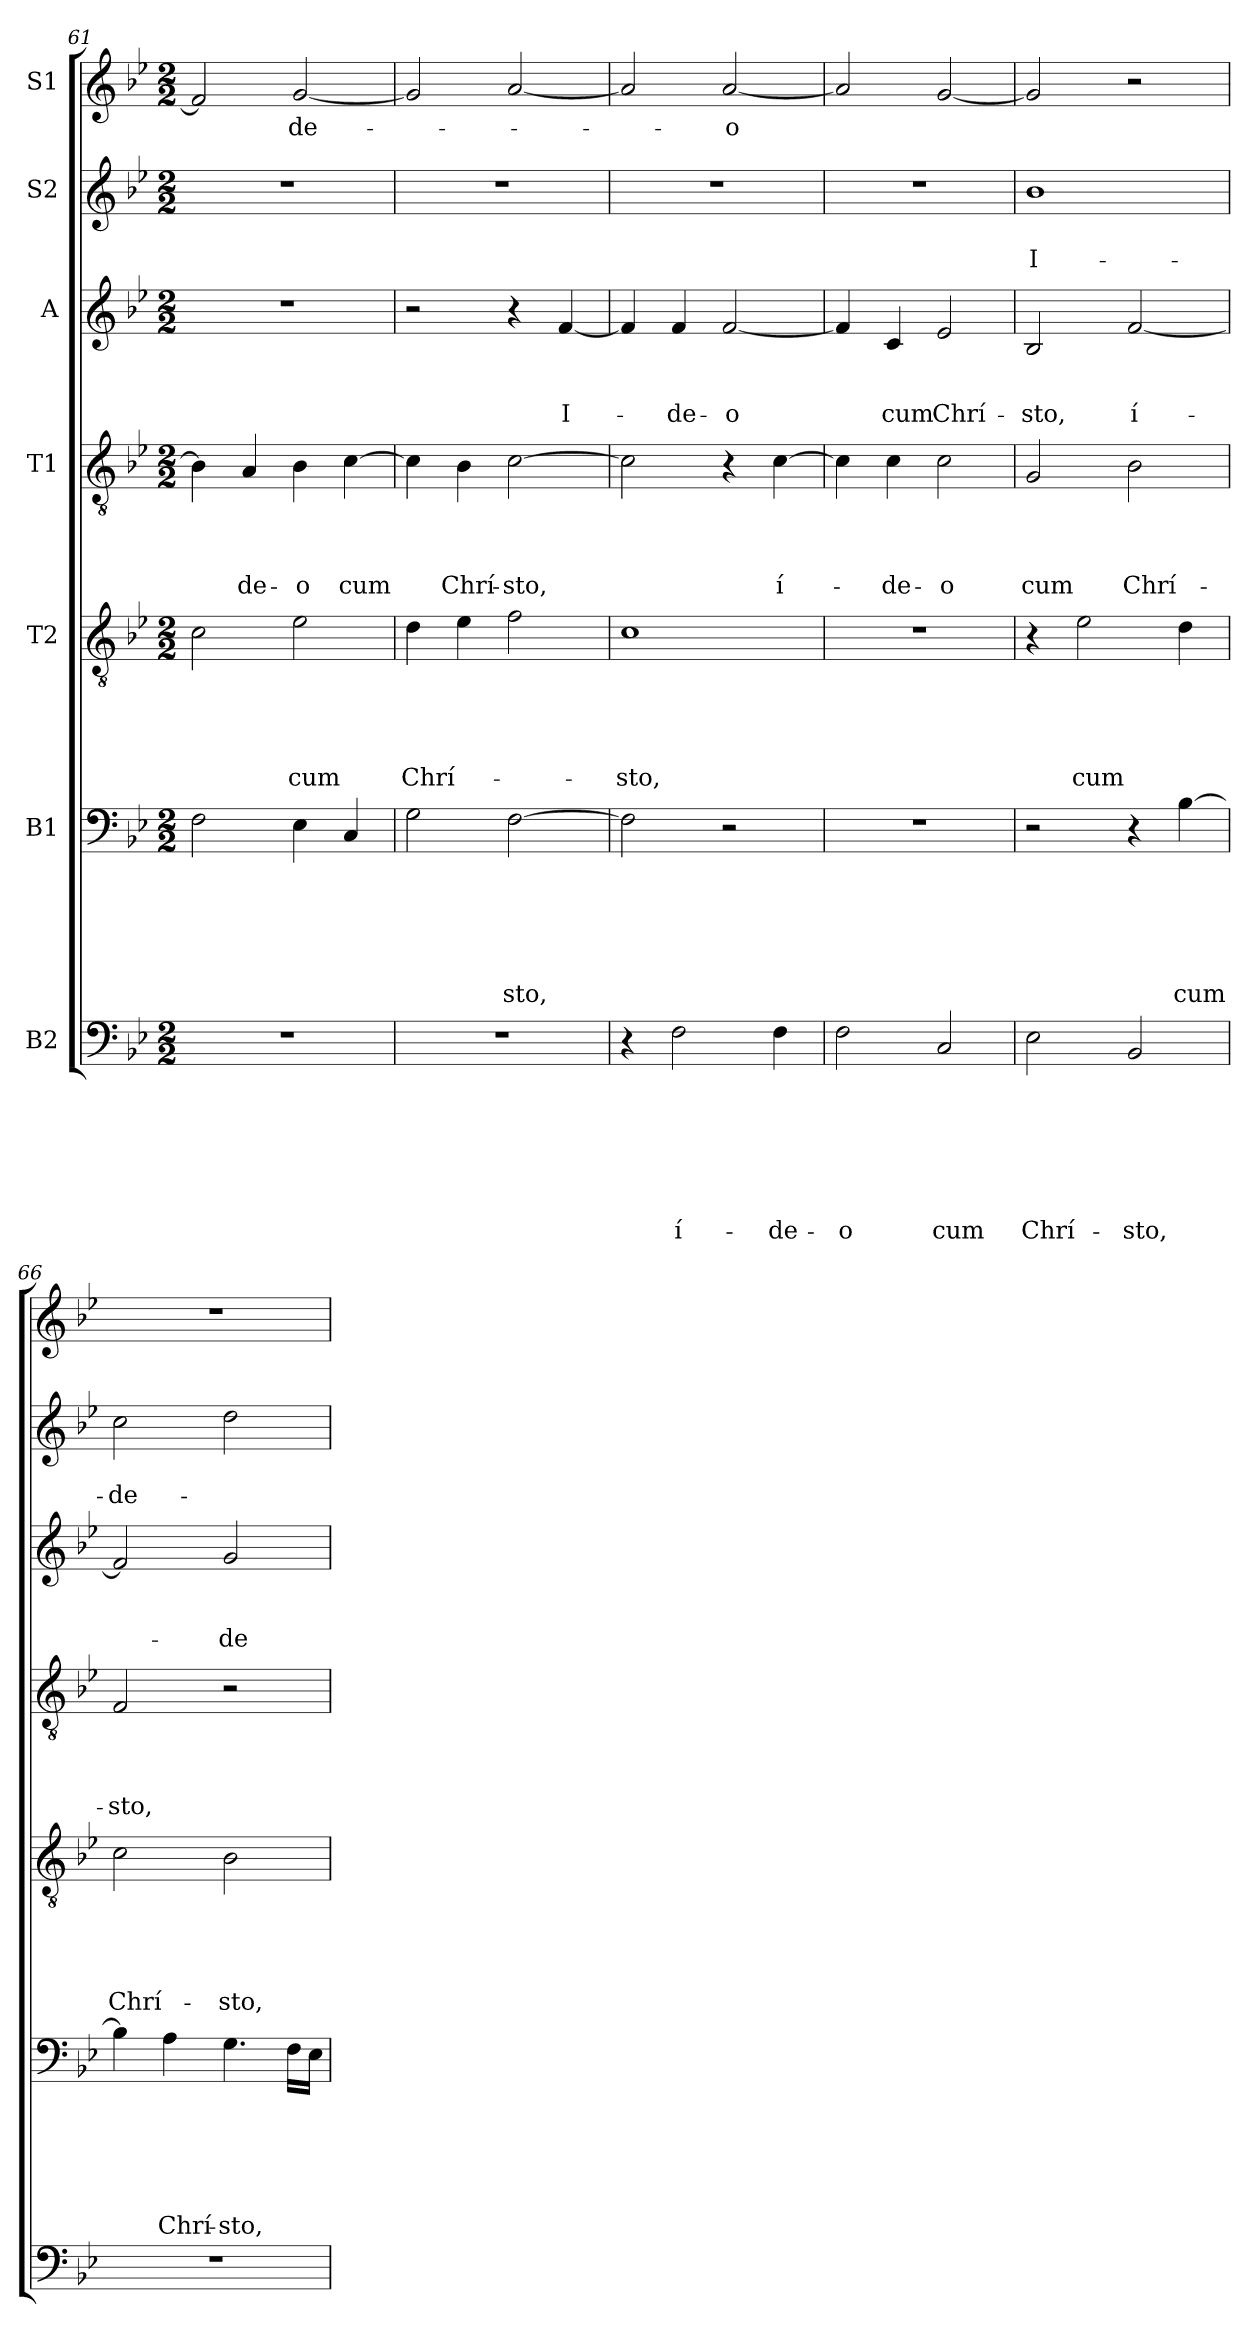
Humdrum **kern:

**kern	**text	**text	**text	**text	**text	**text	**text	**kern	**text	**text	**text	**text	**text	**text	**kern	**text	**text	**text	**text	**text	**kern	**text	**text	**text	**text	**kern	**text	**text	**text	**kern	**text	**text	**kern	**text
*part7	*part7	*part7	*part7	*part7	*part7	*part7	*part7	*part6	*part6	*part6	*part6	*part6	*part6	*part6	*part5	*part5	*part5	*part5	*part5	*part5	*part4	*part4	*part4	*part4	*part4	*part3	*part3	*part3	*part3	*part2	*part2	*part2	*part1	*part1
*staff7	*staff7	*staff7	*staff7	*staff7	*staff7	*staff7	*staff7	*staff6	*staff6	*staff6	*staff6	*staff6	*staff6	*staff6	*staff5	*staff5	*staff5	*staff5	*staff5	*staff5	*staff4	*staff4	*staff4	*staff4	*staff4	*staff3	*staff3	*staff3	*staff3	*staff2	*staff2	*staff2	*staff1	*staff1
*I"B2	*	*	*	*	*	*	*	*I"B1	*	*	*	*	*	*	*I"T2	*	*	*	*	*	*I"T1	*	*	*	*	*I"A	*	*	*	*I"S2	*	*	*I"S1	*
*clefF4	*	*	*	*	*	*	*	*clefF4	*	*	*	*	*	*	*clefGv2	*	*	*	*	*	*clefGv2	*	*	*	*	*clefG2	*	*	*	*clefG2	*	*	*clefG2	*
*k[b-e-]	*	*	*	*	*	*	*	*k[b-e-]	*	*	*	*	*	*	*k[b-e-]	*	*	*	*	*	*k[b-e-]	*	*	*	*	*k[b-e-]	*	*	*	*k[b-e-]	*	*	*k[b-e-]	*
*B-:	*	*	*	*	*	*	*	*B-:	*	*	*	*	*	*	*B-:	*	*	*	*	*	*B-:	*	*	*	*	*B-:	*	*	*	*B-:	*	*	*B-:	*
*M2/2	*	*	*	*	*	*	*	*M2/2	*	*	*	*	*	*	*M2/2	*	*	*	*	*	*M2/2	*	*	*	*	*M2/2	*	*	*	*M2/2	*	*	*M2/2	*
=61	=61	=61	=61	=61	=61	=61	=61	=61	=61	=61	=61	=61	=61	=61	=61	=61	=61	=61	=61	=61	=61	=61	=61	=61	=61	=61	=61	=61	=61	=61	=61	=61	=61	=61
1r	.	.	.	.	.	.	.	2F\	.	.	.	.	.	.	2c\	.	.	.	.	.	4B-\]	.	.	.	.	1r	.	.	.	1r	.	.	2f/]	.
!	!	!	!	!	!	!	!	!	!	!	!	!	!	!	!	!	!	!	!	!	!	!	!	!	!LO:LY:b	!	!	!	!	!	!	!	!	!
.	.	.	.	.	.	.	.	.	.	.	.	.	.	.	.	.	.	.	.	.	4A/	.	.	.	-de-	.	.	.	.	.	.	.	.	.
!	!	!	!	!	!	!	!	!	!	!	!	!	!	!	!	!	!	!	!	!LO:LY:b	!	!	!	!	!LO:LY:b	!	!	!	!	!	!	!	!	!LO:LY:b
.	.	.	.	.	.	.	.	4E-\	.	.	.	.	.	.	2e-\	.	.	.	.	cum	4B-\	.	.	.	-o	.	.	.	.	.	.	.	[2g/	-de-
!	!	!	!	!	!	!	!	!	!	!	!	!	!	!	!	!	!	!	!	!	!	!	!	!	!LO:LY:b	!	!	!	!	!	!	!	!	!
.	.	.	.	.	.	.	.	4C/	.	.	.	.	.	.	.	.	.	.	.	.	[4c\	.	.	.	cum	.	.	.	.	.	.	.	.	.
=62	=62	=62	=62	=62	=62	=62	=62	=62	=62	=62	=62	=62	=62	=62	=62	=62	=62	=62	=62	=62	=62	=62	=62	=62	=62	=62	=62	=62	=62	=62	=62	=62	=62	=62
!	!	!	!	!	!	!	!	!	!	!	!	!	!	!	!	!	!	!	!	!LO:LY:b	!	!	!	!	!	!	!	!	!	!	!	!	!	!
1r	.	.	.	.	.	.	.	2G\	.	.	.	.	.	.	4d\	.	.	.	.	Chrí-	4c\]	.	.	.	.	2r	.	.	.	1r	.	.	2g/]	.
!	!	!	!	!	!	!	!	!	!	!	!	!	!	!	!	!	!	!	!	!	!	!	!	!	!LO:LY:b	!	!	!	!	!	!	!	!	!
.	.	.	.	.	.	.	.	.	.	.	.	.	.	.	4e-\	.	.	.	.	.	4B-\	.	.	.	Chrí-	.	.	.	.	.	.	.	.	.
!	!	!	!	!	!	!	!	!	!	!	!	!	!	!LO:LY:b	!	!	!	!	!	!	!	!	!	!	!LO:LY:b	!	!	!	!	!	!	!	!	!
.	.	.	.	.	.	.	.	[2F\	.	.	.	.	.	-sto,	2f\	.	.	.	.	.	[2c\	.	.	.	-sto,	4r	.	.	.	.	.	.	[2a/	.
!	!	!	!	!	!	!	!	!	!	!	!	!	!	!	!	!	!	!	!	!	!	!	!	!	!	!	!	!	!LO:LY:b	!	!	!	!	!
.	.	.	.	.	.	.	.	.	.	.	.	.	.	.	.	.	.	.	.	.	.	.	.	.	.	[4f/	.	.	I-	.	.	.	.	.
=63	=63	=63	=63	=63	=63	=63	=63	=63	=63	=63	=63	=63	=63	=63	=63	=63	=63	=63	=63	=63	=63	=63	=63	=63	=63	=63	=63	=63	=63	=63	=63	=63	=63	=63
!	!	!	!	!	!	!	!	!	!	!	!	!	!	!	!	!	!	!	!	!LO:LY:b	!	!	!	!	!	!	!	!	!	!	!	!	!	!
4r	.	.	.	.	.	.	.	2F\]	.	.	.	.	.	.	1c	.	.	.	.	-sto,	2c\]	.	.	.	.	4f/]	.	.	.	1r	.	.	2a/]	.
!	!	!	!	!	!	!	!LO:LY:b	!	!	!	!	!	!	!	!	!	!	!	!	!	!	!	!	!	!	!	!	!	!LO:LY:b	!	!	!	!	!
2F\	.	.	.	.	.	.	í-	.	.	.	.	.	.	.	.	.	.	.	.	.	.	.	.	.	.	4f/	.	.	-de-	.	.	.	.	.
!	!	!	!	!	!	!	!	!	!	!	!	!	!	!	!	!	!	!	!	!	!	!	!	!	!	!	!	!	!LO:LY:b	!	!	!	!	!LO:LY:b
.	.	.	.	.	.	.	.	2r	.	.	.	.	.	.	.	.	.	.	.	.	4r	.	.	.	.	[2f/	.	.	-o	.	.	.	[2a/	-o
!	!	!	!	!	!	!	!LO:LY:b	!	!	!	!	!	!	!	!	!	!	!	!	!	!	!	!	!	!LO:LY:b	!	!	!	!	!	!	!	!	!
4F\	.	.	.	.	.	.	-de-	.	.	.	.	.	.	.	.	.	.	.	.	.	[4c\	.	.	.	í-	.	.	.	.	.	.	.	.	.
!!LO:PB:g=z
=64	=64	=64	=64	=64	=64	=64	=64	=64	=64	=64	=64	=64	=64	=64	=64	=64	=64	=64	=64	=64	=64	=64	=64	=64	=64	=64	=64	=64	=64	=64	=64	=64	=64	=64
!	!	!	!	!	!	!	!LO:LY:b	!	!	!	!	!	!	!	!	!	!	!	!	!	!	!	!	!	!	!	!	!	!	!	!	!	!	!
2F\	.	.	.	.	.	.	-o	1r	.	.	.	.	.	.	1r	.	.	.	.	.	4c\]	.	.	.	.	4f/]	.	.	.	1r	.	.	2a/]	.
!	!	!	!	!	!	!	!	!	!	!	!	!	!	!	!	!	!	!	!	!	!	!	!	!	!LO:LY:b	!	!	!	!LO:LY:b	!	!	!	!	!
.	.	.	.	.	.	.	.	.	.	.	.	.	.	.	.	.	.	.	.	.	4c\	.	.	.	-de-	4c/	.	.	cum	.	.	.	.	.
!	!	!	!	!	!	!	!LO:LY:b	!	!	!	!	!	!	!	!	!	!	!	!	!	!	!	!	!	!LO:LY:b	!	!	!	!LO:LY:b	!	!	!	!	!
2C/	.	.	.	.	.	.	cum	.	.	.	.	.	.	.	.	.	.	.	.	.	2c\	.	.	.	-o	2e-/	.	.	Chrí-	.	.	.	[2g/	.
=65	=65	=65	=65	=65	=65	=65	=65	=65	=65	=65	=65	=65	=65	=65	=65	=65	=65	=65	=65	=65	=65	=65	=65	=65	=65	=65	=65	=65	=65	=65	=65	=65	=65	=65
!	!	!	!	!	!	!	!LO:LY:b	!	!	!	!	!	!	!	!	!	!	!	!	!	!	!	!	!	!LO:LY:b	!	!	!	!LO:LY:b	!	!	!LO:LY:b	!	!
2E-\	.	.	.	.	.	.	Chrí-	2r	.	.	.	.	.	.	4r	.	.	.	.	.	2G/	.	.	.	cum	2B-/	.	.	-sto,	1b-	.	I-	2g/]	.
!	!	!	!	!	!	!	!	!	!	!	!	!	!	!	!	!	!	!	!	!LO:LY:b	!	!	!	!	!	!	!	!	!	!	!	!	!	!
.	.	.	.	.	.	.	.	.	.	.	.	.	.	.	2e-\	.	.	.	.	cum	.	.	.	.	.	.	.	.	.	.	.	.	.	.
!	!	!	!	!	!	!	!LO:LY:b	!	!	!	!	!	!	!	!	!	!	!	!	!	!	!	!	!	!LO:LY:b	!	!	!	!LO:LY:b	!	!	!	!	!
2BB-/	.	.	.	.	.	.	-sto,	4r	.	.	.	.	.	.	.	.	.	.	.	.	2B-\	.	.	.	Chrí-	[2f/	.	.	í-	.	.	.	2r	.
!	!	!	!	!	!	!	!	!	!	!	!	!	!	!LO:LY:b	!	!	!	!	!	!	!	!	!	!	!	!	!	!	!	!	!	!	!	!
.	.	.	.	.	.	.	.	[4B-\	.	.	.	.	.	cum	4d\	.	.	.	.	.	.	.	.	.	.	.	.	.	.	.	.	.	.	.
=66	=66	=66	=66	=66	=66	=66	=66	=66	=66	=66	=66	=66	=66	=66	=66	=66	=66	=66	=66	=66	=66	=66	=66	=66	=66	=66	=66	=66	=66	=66	=66	=66	=66	=66
!	!	!	!	!	!	!	!	!	!	!	!	!	!	!	!	!	!	!	!	!LO:LY:b	!	!	!	!	!LO:LY:b	!	!	!	!	!	!	!LO:LY:b	!	!
1r	.	.	.	.	.	.	.	4B-\]	.	.	.	.	.	.	2c\	.	.	.	.	Chrí-	2F/	.	.	.	-sto,	2f/]	.	.	.	2cc\	.	-de-	1r	.
!	!	!	!	!	!	!	!	!	!	!	!	!	!	!LO:LY:b	!	!	!	!	!	!	!	!	!	!	!	!	!	!	!	!	!	!	!	!
.	.	.	.	.	.	.	.	4A\	.	.	.	.	.	Chrí-	.	.	.	.	.	.	.	.	.	.	.	.	.	.	.	.	.	.	.	.
!	!	!	!	!	!	!	!	!	!	!	!	!	!	!LO:LY:b	!	!	!	!	!	!LO:LY:b	!	!	!	!	!	!	!	!	!LO:LY:b	!	!	!	!	!
.	.	.	.	.	.	.	.	4.G\	.	.	.	.	.	-sto,	2B-\	.	.	.	.	-sto,	2r	.	.	.	.	2g/	.	.	-de-	2dd\	.	.	.	.
.	.	.	.	.	.	.	.	16F\LL	.	.	.	.	.	.	.	.	.	.	.	.	.	.	.	.	.	.	.	.	.	.	.	.	.	.
.	.	.	.	.	.	.	.	16E-\JJ	.	.	.	.	.	.	.	.	.	.	.	.	.	.	.	.	.	.	.	.	.	.	.	.	.	.
=	=	=	=	=	=	=	=	=	=	=	=	=	=	=	=	=	=	=	=	=	=	=	=	=	=	=	=	=	=	=	=	=	=	=
*-	*-	*-	*-	*-	*-	*-	*-	*-	*-	*-	*-	*-	*-	*-	*-	*-	*-	*-	*-	*-	*-	*-	*-	*-	*-	*-	*-	*-	*-	*-	*-	*-	*-	*-
